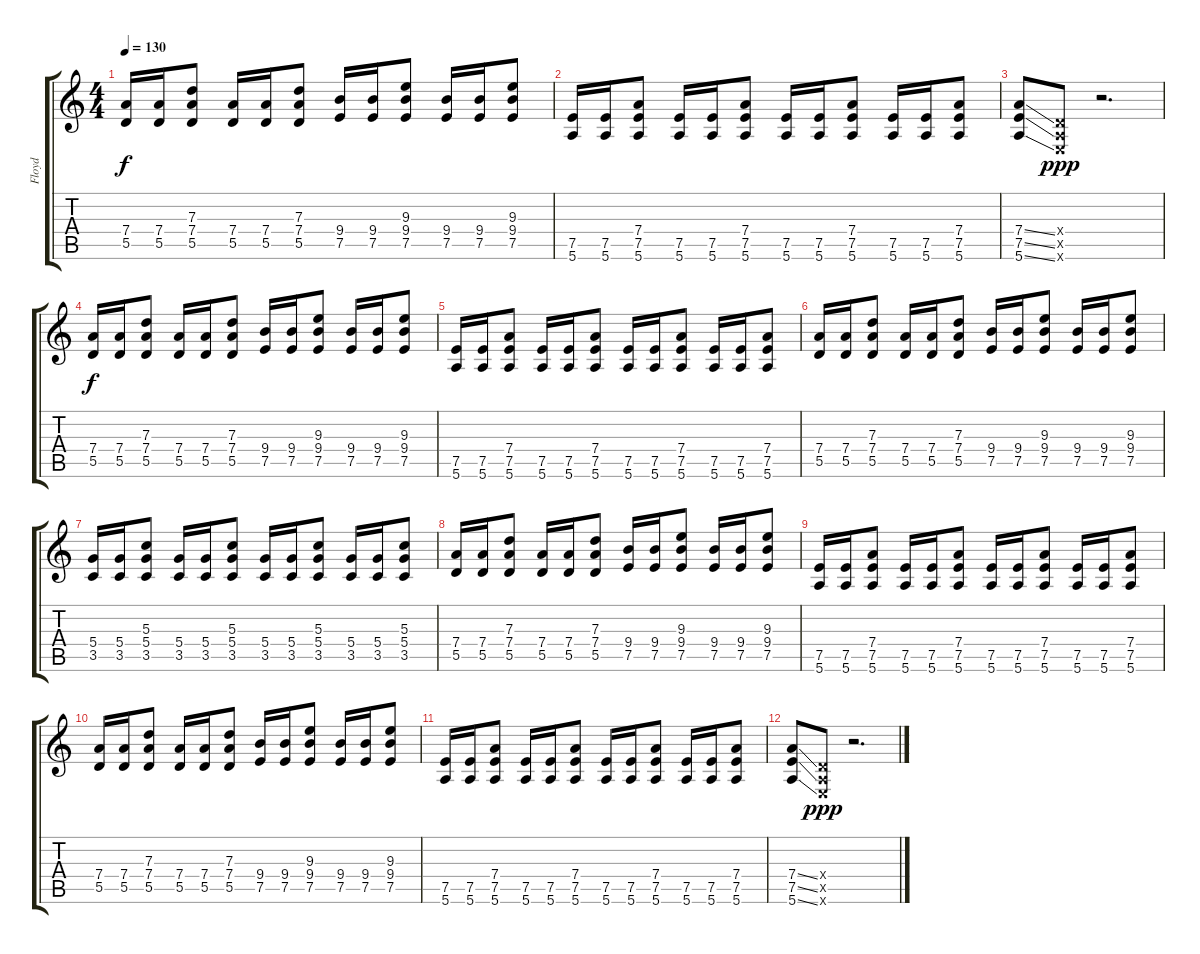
\track ("Floyd" "Floyd") {instrument distortionguitar}
\staff {score tabs}
\tuning (E4 B3 G3 D3 A2 E2) {hide}
\ts (4 4)
\tempo 130
\clef g2
\ks c
(7.4 5.5).16{dy f} (7.4 5.5).16 (7.3 7.4 5.5).8 (7.4 5.5).16 (7.4 5.5).16 (7.3 7.4 5.5).8 (9.4 7.5).16 (9.4 7.5).16 (9.3 9.4 7.5).8 (9.4 7.5).16 (9.4 7.5).16 (9.3 9.4 7.5).8 |
(7.5 5.6).16 (7.5 5.6).16 (7.4 7.5 5.6).8 (7.5 5.6).16 (7.5 5.6).16 (7.4 7.5 5.6).8 (7.5 5.6).16 (7.5 5.6).16 (7.4 7.5 5.6).8 (7.5 5.6).16 (7.5 5.6).16 (7.4 7.5 5.6).8 |
(7.4{ss} 7.5{ss} 5.6{ss}).8 (0.4{x} 0.5{x} 0.6{x}).8{dy ppp} r.2{d} |
(7.4 5.5).16{dy f} (7.4 5.5).16 (7.3 7.4 5.5).8 (7.4 5.5).16 (7.4 5.5).16 (7.3 7.4 5.5).8 (9.4 7.5).16 (9.4 7.5).16 (9.3 9.4 7.5).8 (9.4 7.5).16 (9.4 7.5).16 (9.3 9.4 7.5).8 |
(7.5 5.6).16 (7.5 5.6).16 (7.4 7.5 5.6).8 (7.5 5.6).16 (7.5 5.6).16 (7.4 7.5 5.6).8 (7.5 5.6).16 (7.5 5.6).16 (7.4 7.5 5.6).8 (7.5 5.6).16 (7.5 5.6).16 (7.4 7.5 5.6).8 |
(7.4 5.5).16 (7.4 5.5).16 (7.3 7.4 5.5).8 (7.4 5.5).16 (7.4 5.5).16 (7.3 7.4 5.5).8 (9.4 7.5).16 (9.4 7.5).16 (9.3 9.4 7.5).8 (9.4 7.5).16 (9.4 7.5).16 (9.3 9.4 7.5).8 |
(5.4 3.5).16 (5.4 3.5).16 (5.3 5.4 3.5).8 (5.4 3.5).16 (5.4 3.5).16 (5.3 5.4 3.5).8 (5.4 3.5).16 (5.4 3.5).16 (5.3 5.4 3.5).8 (5.4 3.5).16 (5.4 3.5).16 (5.3 5.4 3.5).8 |
(7.4 5.5).16 (7.4 5.5).16 (7.3 7.4 5.5).8 (7.4 5.5).16 (7.4 5.5).16 (7.3 7.4 5.5).8 (9.4 7.5).16 (9.4 7.5).16 (9.3 9.4 7.5).8 (9.4 7.5).16 (9.4 7.5).16 (9.3 9.4 7.5).8 |
(7.5 5.6).16 (7.5 5.6).16 (7.4 7.5 5.6).8 (7.5 5.6).16 (7.5 5.6).16 (7.4 7.5 5.6).8 (7.5 5.6).16 (7.5 5.6).16 (7.4 7.5 5.6).8 (7.5 5.6).16 (7.5 5.6).16 (7.4 7.5 5.6).8 |
(7.4 5.5).16 (7.4 5.5).16 (7.3 7.4 5.5).8 (7.4 5.5).16 (7.4 5.5).16 (7.3 7.4 5.5).8 (9.4 7.5).16 (9.4 7.5).16 (9.3 9.4 7.5).8 (9.4 7.5).16 (9.4 7.5).16 (9.3 9.4 7.5).8 |
(7.5 5.6).16 (7.5 5.6).16 (7.4 7.5 5.6).8 (7.5 5.6).16 (7.5 5.6).16 (7.4 7.5 5.6).8 (7.5 5.6).16 (7.5 5.6).16 (7.4 7.5 5.6).8 (7.5 5.6).16 (7.5 5.6).16 (7.4 7.5 5.6).8 |
(7.4{ss} 7.5{ss} 5.6{ss}).8 (0.4{x} 0.5{x} 0.6{x}).8{dy ppp} r.2{d}
